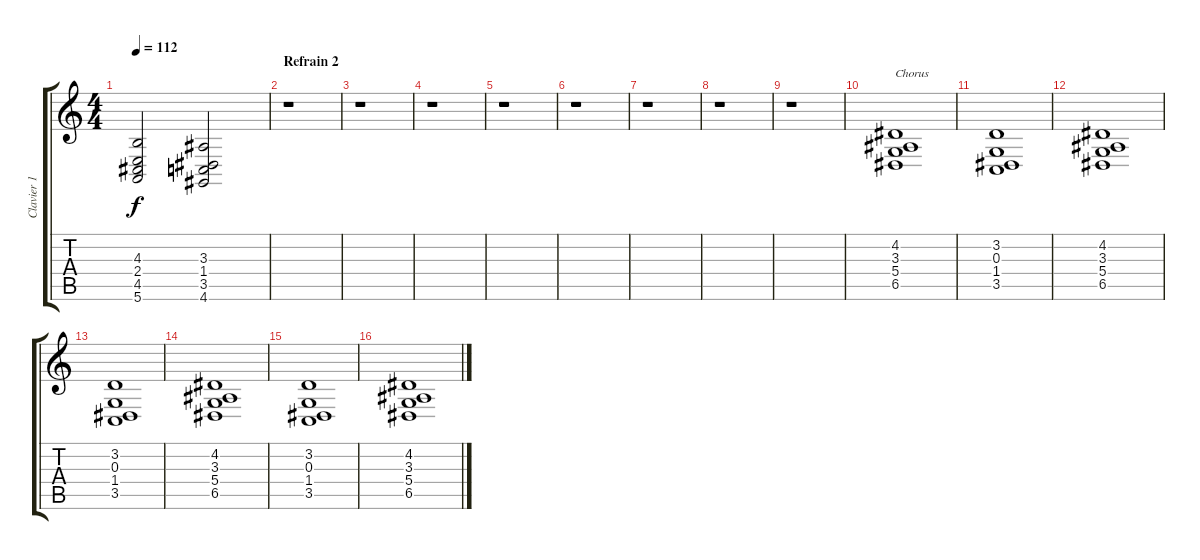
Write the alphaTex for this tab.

\track ("Clavier 1" "Clavier 1") {instrument churchorgan}
\staff {score tabs}
\tuning (E4 B3 G3 D3 A2 E2) {hide}
\ts (4 4)
\tempo 112
\clef g2
\ks c
(4.3 2.4 4.5 5.6).2{dy f} (3.3 1.4 3.5 4.6).2 |
\section ("" "Refrain 2")
r.1 |
r.1 |
r.1 |
r.1 |
r.1 |
r.1 |
r.1 |
r.1 |
(4.2 3.3 5.4 6.5).1{txt "Chorus"} |
(3.2 0.3 1.4 3.5).1 |
(4.2 3.3 5.4 6.5).1 |
(3.2 0.3 1.4 3.5).1 |
(4.2 3.3 5.4 6.5).1 |
(3.2 0.3 1.4 3.5).1 |
(4.2 3.3 5.4 6.5).1
